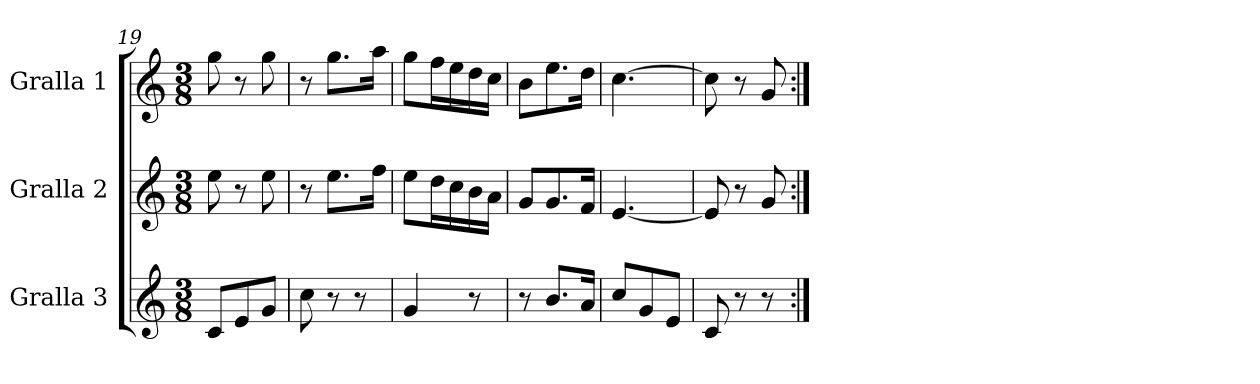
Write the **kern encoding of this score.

**kern	**kern	**kern
*part3	*part2	*part1
*staff3	*staff2	*staff1
*I"Gralla 3	*I"Gralla 2	*I"Gralla 1
*clefG2	*clefG2	*clefG2
*k[]	*k[]	*k[]
*M3/8	*M3/8	*M3/8
=19	=19	=19
8c/L	8ee	8gg
8e/	8r	8r
8g/J	8ee	8gg
=20	=20	=20
8cc	8r	8r
8r	8.ee\L	8.gg\L
8r	.	.
.	16ff\Jk	16aa\Jk
=21	=21	=21
4g	8ee\L	8gg\L
.	16dd\L	16ff\L
.	16cc\	16ee\
8r	16b\	16dd\
.	16a\JJ	16cc\JJ
=22	=22	=22
8r	8g/L	8b\L
8.b/L	8.g/	8.ee\
16a/Jk	16f/Jk	16dd\Jk
=23	=23	=23
8cc/L	[4.e	[4.cc
8g/	.	.
8e/J	.	.
=24	=24	=24
8c	8e]	8cc]
8r	8r	8r
8r	8g	8g
=:|!	=:|!	=:|!
*-	*-	*-
